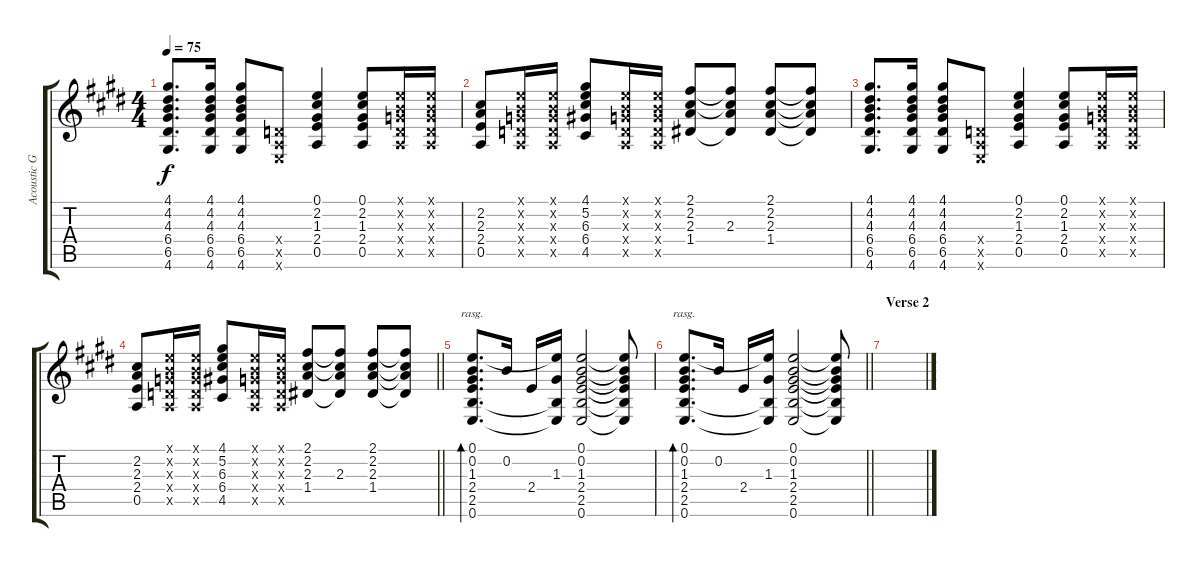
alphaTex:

\track ("Acoustic Guitar" "Acoustic G") {instrument acousticguitarsteel}
\staff {score tabs}
\tuning (E4 B3 G3 D3 A2 E2) {hide}
\ts (4 4)
\tempo 75
\clef g2
\ks e
(4.1 4.2 4.3 6.4 6.5 4.6).8{d dy f} (4.1 4.2 4.3 6.4 6.5 4.6).16 (4.1 4.2 4.3 6.4 6.5 4.6).8 (0.4{x} 0.5{x} 0.6{x}).8 (0.1 2.2 1.3 2.4 0.5).4 (0.1 2.2 1.3 2.4 0.5).8 (0.1{x} 0.2{x} 0.3{x} 0.4{x} 0.5{x}).16 (0.1{x} 0.2{x} 0.3{x} 0.4{x} 0.5{x}).16 |
(2.2 2.3 2.4 0.5).8 (0.1{x} 0.2{x} 0.3{x} 0.4{x} 0.5{x}).16 (0.1{x} 0.2{x} 0.3{x} 0.4{x} 0.5{x}).16 (4.1 5.2 6.3 6.4 4.5).8 (0.1{x} 0.2{x} 0.3{x} 0.4{x} 0.5{x}).16 (0.1{x} 0.2{x} 0.3{x} 0.4{x} 0.5{x}).16 (2.1 2.2 2.3 1.4).8 (2.1{t} 2.2{t} 2.3 1.4{t}).8 (2.1 2.2 2.3 1.4).8 (2.1{t} 2.2{t} 2.3{t} 1.4{t}).8 |
(4.1 4.2 4.3 6.4 6.5 4.6).8{d} (4.1 4.2 4.3 6.4 6.5 4.6).16 (4.1 4.2 4.3 6.4 6.5 4.6).8 (0.4{x} 0.5{x} 0.6{x}).8 (0.1 2.2 1.3 2.4 0.5).4 (0.1 2.2 1.3 2.4 0.5).8 (0.1{x} 0.2{x} 0.3{x} 0.4{x} 0.5{x}).16 (0.1{x} 0.2{x} 0.3{x} 0.4{x} 0.5{x}).16 |
\barLineRight lightlight
(2.2 2.3 2.4 0.5).8 (0.1{x} 0.2{x} 0.3{x} 0.4{x} 0.5{x}).16 (0.1{x} 0.2{x} 0.3{x} 0.4{x} 0.5{x}).16 (4.1 5.2 6.3 6.4 4.5).8 (0.1{x} 0.2{x} 0.3{x} 0.4{x} 0.5{x}).16 (0.1{x} 0.2{x} 0.3{x} 0.4{x} 0.5{x}).16 (2.1 2.2 2.3 1.4).8 (2.1{t} 2.2{t} 2.3 1.4{t}).8 (2.1 2.2 2.3 1.4).8 (2.1{t} 2.2{t} 2.3{t} 1.4{t}).8 |
(0.1 0.2 1.3 2.4 2.5 0.6).8{d bd 60 rasg ii} 0.2.16 2.4.16 (0.1{t} 1.3 2.5{t} 0.6{t}).16 (0.1 0.2 1.3 2.4 2.5 0.6).2 (0.1{t} 0.2{t} 1.3{t} 2.4{t} 2.5{t} 0.6{t}).8 |
\barLineRight lightlight
(0.1 0.2 1.3 2.4 2.5 0.6).8{d bd 120 rasg ii} 0.2.16 2.4.16 (0.1{t} 1.3 2.5{t} 0.6{t}).16 (0.1 0.2 1.3 2.4 2.5 0.6).2 (0.1{t} 0.2{t} 1.3{t} 2.4{t} 2.5{t} 0.6{t}).8 |
\section ("" "Verse 2")
